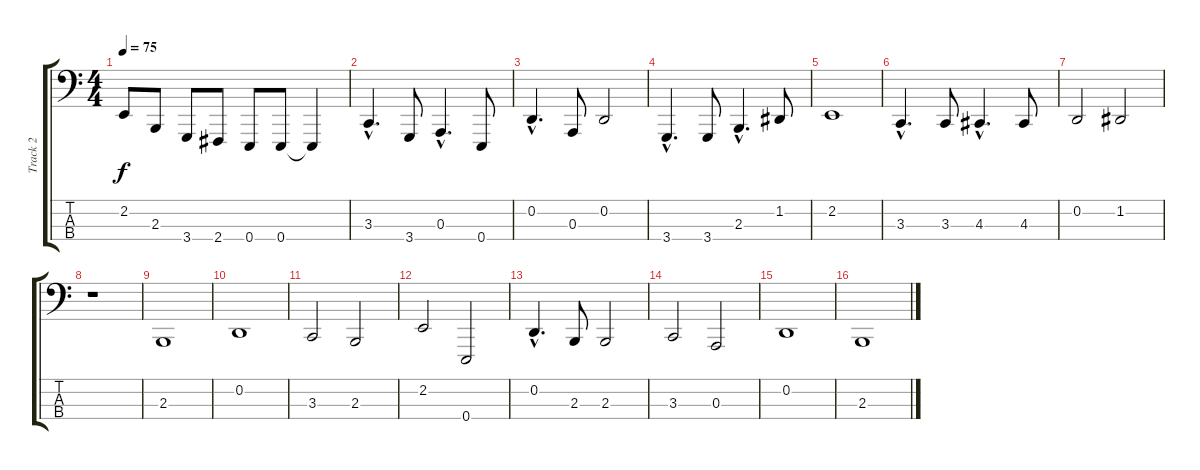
\track ("Track 2" "Track 2") {instrument electricgrandpiano}
\staff {score tabs}
\tuning (G2 D2 A1 E1) {hide}
\ts (4 4)
\tempo 75
\clef f4
\ks c
2.2.8{dy f} 2.3.8 3.4.8 2.4.8 0.4.8 0.4.8 0.4{t}.4 |
3.3{hac}.4{d} 3.4.8 0.3{hac}.4{d} 0.4.8 |
0.2{hac}.4{d} 0.3.8 0.2.2 |
3.4{hac}.4{d} 3.4.8 2.3{hac}.4{d} 1.2.8 |
2.2.1 |
3.3{hac}.4{d} 3.3.8 4.3{hac}.4{d} 4.3.8 |
0.2.2 1.2.2 |
r.1 |
2.3.1 |
0.2.1 |
3.3.2 2.3.2 |
2.2.2 0.4.2 |
0.2{hac}.4{d} 2.3.8 2.3.2 |
3.3.2 0.3.2 |
0.2.1 |
2.3.1
